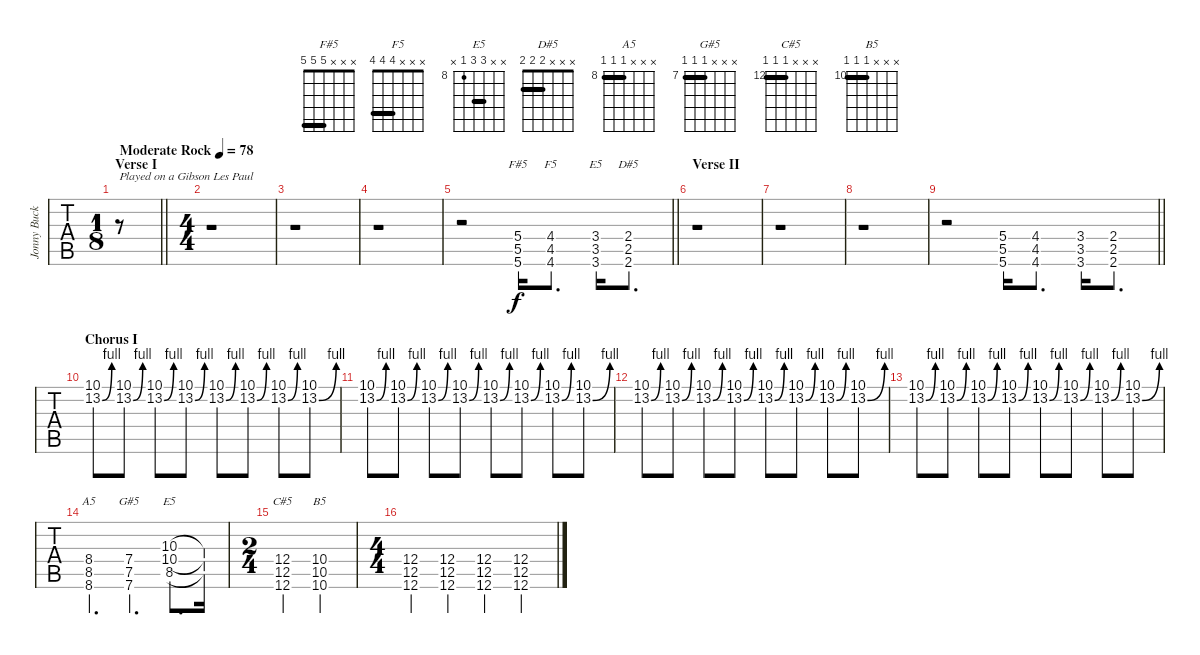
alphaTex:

\track ("Jonny Buckland/Solo Guitar" "Jonny Buck") {instrument overdrivenguitar}
\staff {tabs}
\tuning (Eb4 Bb3 Gb3 Db3 Ab2 Db2) {hide}
\chord ("F#5" x x x 5 5 5) {barre 5}
\chord ("F5" x x x 4 4 4) {barre 4}
\chord ("E5" x x x 3 3 3) {barre 3}
\chord ("D#5" x x x 2 2 2) {barre 2}
\chord ("A5" x x x 8 8 8) {firstfret 8 barre 8}
\chord ("G#5" x x x 7 7 7) {firstfret 7 barre 7}
\chord ("E5" x x 10 10 8 x) {firstfret 8 barre 10}
\chord ("C#5" x x x 12 12 12) {firstfret 12 barre 12}
\chord ("B5" x x x 10 10 10) {firstfret 10 barre 10}
\ts (1 8)
\section ("" "Verse I")
\tempo (78 "Moderate Rock")
\clef g2
\barLineRight lightlight
\ks c#minor
r.8{txt "Played on a Gibson Les Paul" dy f instrument overdrivenguitar} |
\ts (4 4)
r.1 |
r.1 |
r.1 |
\barLineRight lightlight
r.2 (5.4 5.5 5.6).16{ch "F#5" volume 16} (4.4 4.5 4.6).8{d ch "F5"} (3.4 3.5 3.6).16{ch "E5"} (2.4 2.5 2.6).8{d ch "D#5"} |
\section ("" "Verse II")
r.1{volume 14} |
r.1 |
r.1 |
\barLineRight lightlight
r.2 (5.4 5.5 5.6).16 (4.4 4.5 4.6).8{d} (3.4 3.5 3.6).16 (2.4 2.5 2.6).8{d} |
\section ("" "Chorus I")
(10.1 13.2{be (bend 0 0 60 4)}).8 (10.1 13.2{be (bend 0 0 60 4)}).8 (10.1 13.2{be (bend 0 0 60 4)}).8 (10.1 13.2{be (bend 0 0 60 4)}).8 (10.1 13.2{be (bend 0 0 60 4)}).8 (10.1 13.2{be (bend 0 0 60 4)}).8 (10.1 13.2{be (bend 0 0 60 4)}).8 (10.1 13.2{be (bend 0 0 60 4)}).8 |
(10.1 13.2{be (bend 0 0 60 4)}).8 (10.1 13.2{be (bend 0 0 60 4)}).8 (10.1 13.2{be (bend 0 0 60 4)}).8 (10.1 13.2{be (bend 0 0 60 4)}).8 (10.1 13.2{be (bend 0 0 60 4)}).8 (10.1 13.2{be (bend 0 0 60 4)}).8 (10.1 13.2{be (bend 0 0 60 4)}).8 (10.1 13.2{be (bend 0 0 60 4)}).8 |
(10.1 13.2{be (bend 0 0 60 4)}).8 (10.1 13.2{be (bend 0 0 60 4)}).8 (10.1 13.2{be (bend 0 0 60 4)}).8 (10.1 13.2{be (bend 0 0 60 4)}).8 (10.1 13.2{be (bend 0 0 60 4)}).8 (10.1 13.2{be (bend 0 0 60 4)}).8 (10.1 13.2{be (bend 0 0 60 4)}).8 (10.1 13.2{be (bend 0 0 60 4)}).8 |
(10.1 13.2{be (bend 0 0 60 4)}).8 (10.1 13.2{be (bend 0 0 60 4)}).8 (10.1 13.2{be (bend 0 0 60 4)}).8 (10.1 13.2{be (bend 0 0 60 4)}).8 (10.1 13.2{be (bend 0 0 60 4)}).8 (10.1 13.2{be (bend 0 0 60 4)}).8 (10.1 13.2{be (bend 0 0 60 4)}).8 (10.1 13.2{be (bend 0 0 60 4)}).8 |
(8.4 8.5 8.6).4{d ch "A5"} (7.4 7.5 7.6).4{d ch "G#5"} (10.3 10.4 8.5).8{d ch "E5"} (10.3{t} 10.4{t} 8.5{t}).16 |
\ts (2 4)
(12.4 12.5 12.6).4{ch "C#5"} (10.4 10.5 10.6).4{ch "B5"} |
\ts (4 4)
(12.4 12.5 12.6).4 (12.4 12.5 12.6).4 (12.4 12.5 12.6).4 (12.4 12.5 12.6).4
